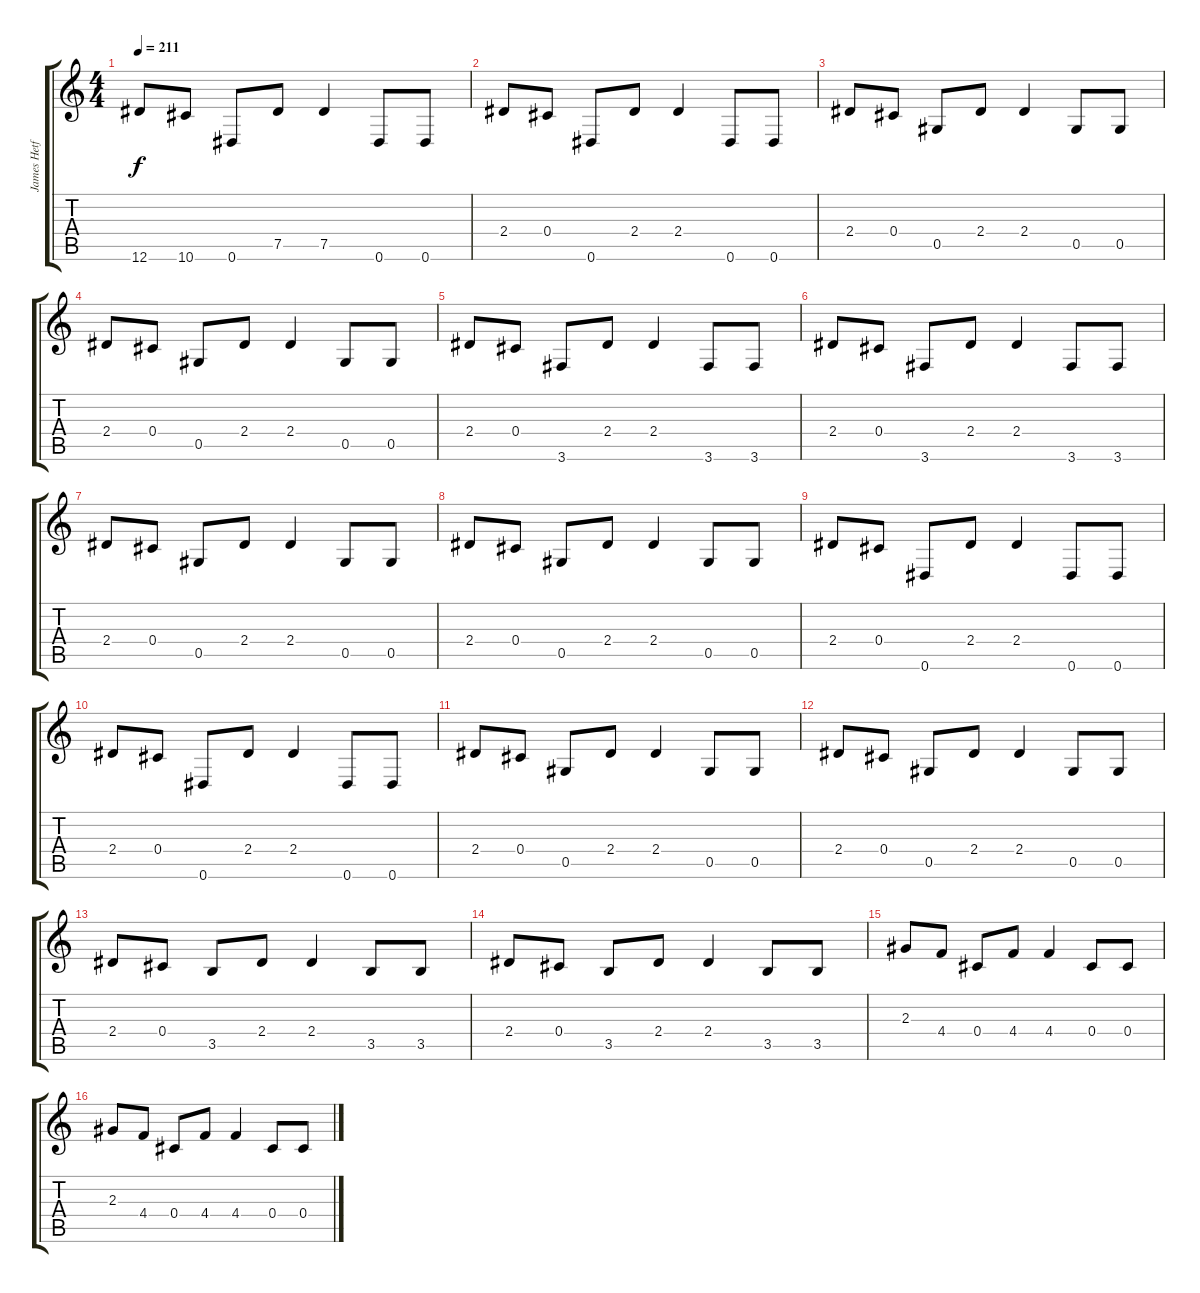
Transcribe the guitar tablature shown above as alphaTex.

\track ("James Hetfield (Guitar)" "James Hetf") {instrument overdrivenguitar}
\staff {score tabs}
\tuning (Eb4 Bb3 Gb3 Db3 Ab2 Eb2) {hide}
\ts (4 4)
\tempo 211
\clef g2
\ks c
12.6.8{dy f} 10.6.8 0.6.8 7.5.8 7.5.4 0.6.8 0.6.8 |
2.4.8 0.4.8 0.6.8 2.4.8 2.4.4 0.6.8 0.6.8 |
2.4.8 0.4.8 0.5.8 2.4.8 2.4.4 0.5.8 0.5.8 |
2.4.8 0.4.8 0.5.8 2.4.8 2.4.4 0.5.8 0.5.8 |
2.4.8 0.4.8 3.6.8 2.4.8 2.4.4 3.6.8 3.6.8 |
2.4.8 0.4.8 3.6.8 2.4.8 2.4.4 3.6.8 3.6.8 |
2.4.8 0.4.8 0.5.8 2.4.8 2.4.4 0.5.8 0.5.8 |
2.4.8 0.4.8 0.5.8 2.4.8 2.4.4 0.5.8 0.5.8 |
2.4.8 0.4.8 0.6.8 2.4.8 2.4.4 0.6.8 0.6.8 |
2.4.8 0.4.8 0.6.8 2.4.8 2.4.4 0.6.8 0.6.8 |
2.4.8 0.4.8 0.5.8 2.4.8 2.4.4 0.5.8 0.5.8 |
2.4.8 0.4.8 0.5.8 2.4.8 2.4.4 0.5.8 0.5.8 |
2.4.8 0.4.8 3.5.8 2.4.8 2.4.4 3.5.8 3.5.8 |
2.4.8 0.4.8 3.5.8 2.4.8 2.4.4 3.5.8 3.5.8 |
2.3.8 4.4.8 0.4.8 4.4.8 4.4.4 0.4.8 0.4.8 |
2.3.8 4.4.8 0.4.8 4.4.8 4.4.4 0.4.8 0.4.8
